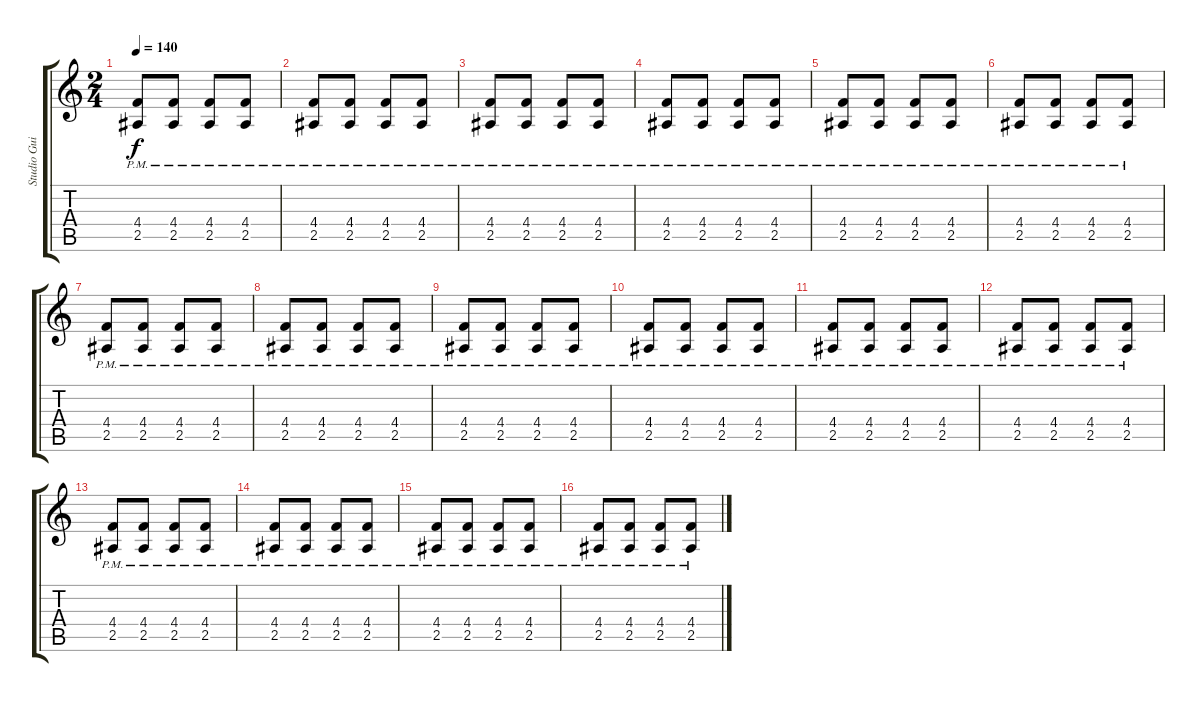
\track ("Studio Guitar" "Studio Gui") {instrument distortionguitar}
\staff {score tabs}
\tuning (Eb4 Bb3 Gb3 Db3 Ab2 Eb2) {hide}
\ts (2 4)
\tempo 140
\clef g2
\ks c
(4.4{pm} 2.5{pm}).8{dy f} (4.4{pm} 2.5{pm}).8 (4.4{pm} 2.5{pm}).8 (4.4{pm} 2.5{pm}).8 |
(4.4{pm} 2.5{pm}).8 (4.4{pm} 2.5{pm}).8 (4.4{pm} 2.5{pm}).8 (4.4{pm} 2.5{pm}).8 |
(4.4{pm} 2.5{pm}).8 (4.4{pm} 2.5{pm}).8 (4.4{pm} 2.5{pm}).8 (4.4{pm} 2.5{pm}).8 |
(4.4{pm} 2.5{pm}).8 (4.4{pm} 2.5{pm}).8 (4.4{pm} 2.5{pm}).8 (4.4{pm} 2.5{pm}).8 |
(4.4{pm} 2.5{pm}).8 (4.4{pm} 2.5{pm}).8 (4.4{pm} 2.5{pm}).8 (4.4{pm} 2.5{pm}).8 |
(4.4{pm} 2.5{pm}).8 (4.4{pm} 2.5{pm}).8 (4.4{pm} 2.5{pm}).8 (4.4{pm} 2.5{pm}).8 |
(4.4{pm} 2.5{pm}).8 (4.4{pm} 2.5{pm}).8 (4.4{pm} 2.5{pm}).8 (4.4{pm} 2.5{pm}).8 |
(4.4{pm} 2.5{pm}).8 (4.4{pm} 2.5{pm}).8 (4.4{pm} 2.5{pm}).8 (4.4{pm} 2.5{pm}).8 |
(4.4{pm} 2.5{pm}).8 (4.4{pm} 2.5{pm}).8 (4.4{pm} 2.5{pm}).8 (4.4{pm} 2.5{pm}).8 |
(4.4{pm} 2.5{pm}).8 (4.4{pm} 2.5{pm}).8 (4.4{pm} 2.5{pm}).8 (4.4{pm} 2.5{pm}).8 |
(4.4{pm} 2.5{pm}).8 (4.4{pm} 2.5{pm}).8 (4.4{pm} 2.5{pm}).8 (4.4{pm} 2.5{pm}).8 |
(4.4{pm} 2.5{pm}).8 (4.4{pm} 2.5{pm}).8 (4.4{pm} 2.5{pm}).8 (4.4{pm} 2.5{pm}).8 |
(4.4{pm} 2.5{pm}).8 (4.4{pm} 2.5{pm}).8 (4.4{pm} 2.5{pm}).8 (4.4{pm} 2.5{pm}).8 |
(4.4{pm} 2.5{pm}).8 (4.4{pm} 2.5{pm}).8 (4.4{pm} 2.5{pm}).8 (4.4{pm} 2.5{pm}).8 |
(4.4{pm} 2.5{pm}).8 (4.4{pm} 2.5{pm}).8 (4.4{pm} 2.5{pm}).8 (4.4{pm} 2.5{pm}).8 |
(4.4{pm} 2.5{pm}).8 (4.4{pm} 2.5{pm}).8 (4.4{pm} 2.5{pm}).8 (4.4{pm} 2.5{pm}).8
